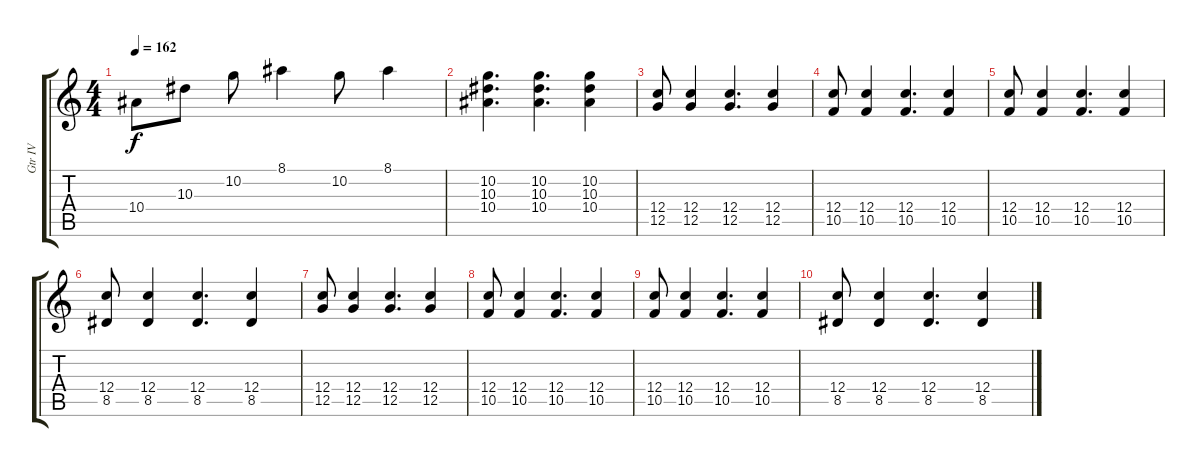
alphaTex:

\track ("Gtr IV" "Gtr IV") {instrument distortionguitar}
\staff {score tabs}
\tuning (D4 A3 F3 C3 G2 C2) {hide}
\ts (4 4)
\tempo 162
\clef g2
\ks c
10.4.8{dy f} 10.3.8 10.2.8 8.1.4 10.2.8 8.1.4 |
(10.2 10.3 10.4).4{d} (10.2 10.3 10.4).4{d} (10.2 10.3 10.4).4 |
(12.4 12.5).8 (12.4 12.5).4 (12.4 12.5).4{d} (12.4 12.5).4 |
(12.4 10.5).8 (12.4 10.5).4 (12.4 10.5).4{d} (12.4 10.5).4 |
(12.4 10.5).8 (12.4 10.5).4 (12.4 10.5).4{d} (12.4 10.5).4 |
(12.4 8.5).8 (12.4 8.5).4 (12.4 8.5).4{d} (12.4 8.5).4 |
(12.4 12.5).8 (12.4 12.5).4 (12.4 12.5).4{d} (12.4 12.5).4 |
(12.4 10.5).8 (12.4 10.5).4 (12.4 10.5).4{d} (12.4 10.5).4 |
(12.4 10.5).8 (12.4 10.5).4 (12.4 10.5).4{d} (12.4 10.5).4 |
(12.4 8.5).8 (12.4 8.5).4 (12.4 8.5).4{d} (12.4 8.5).4
